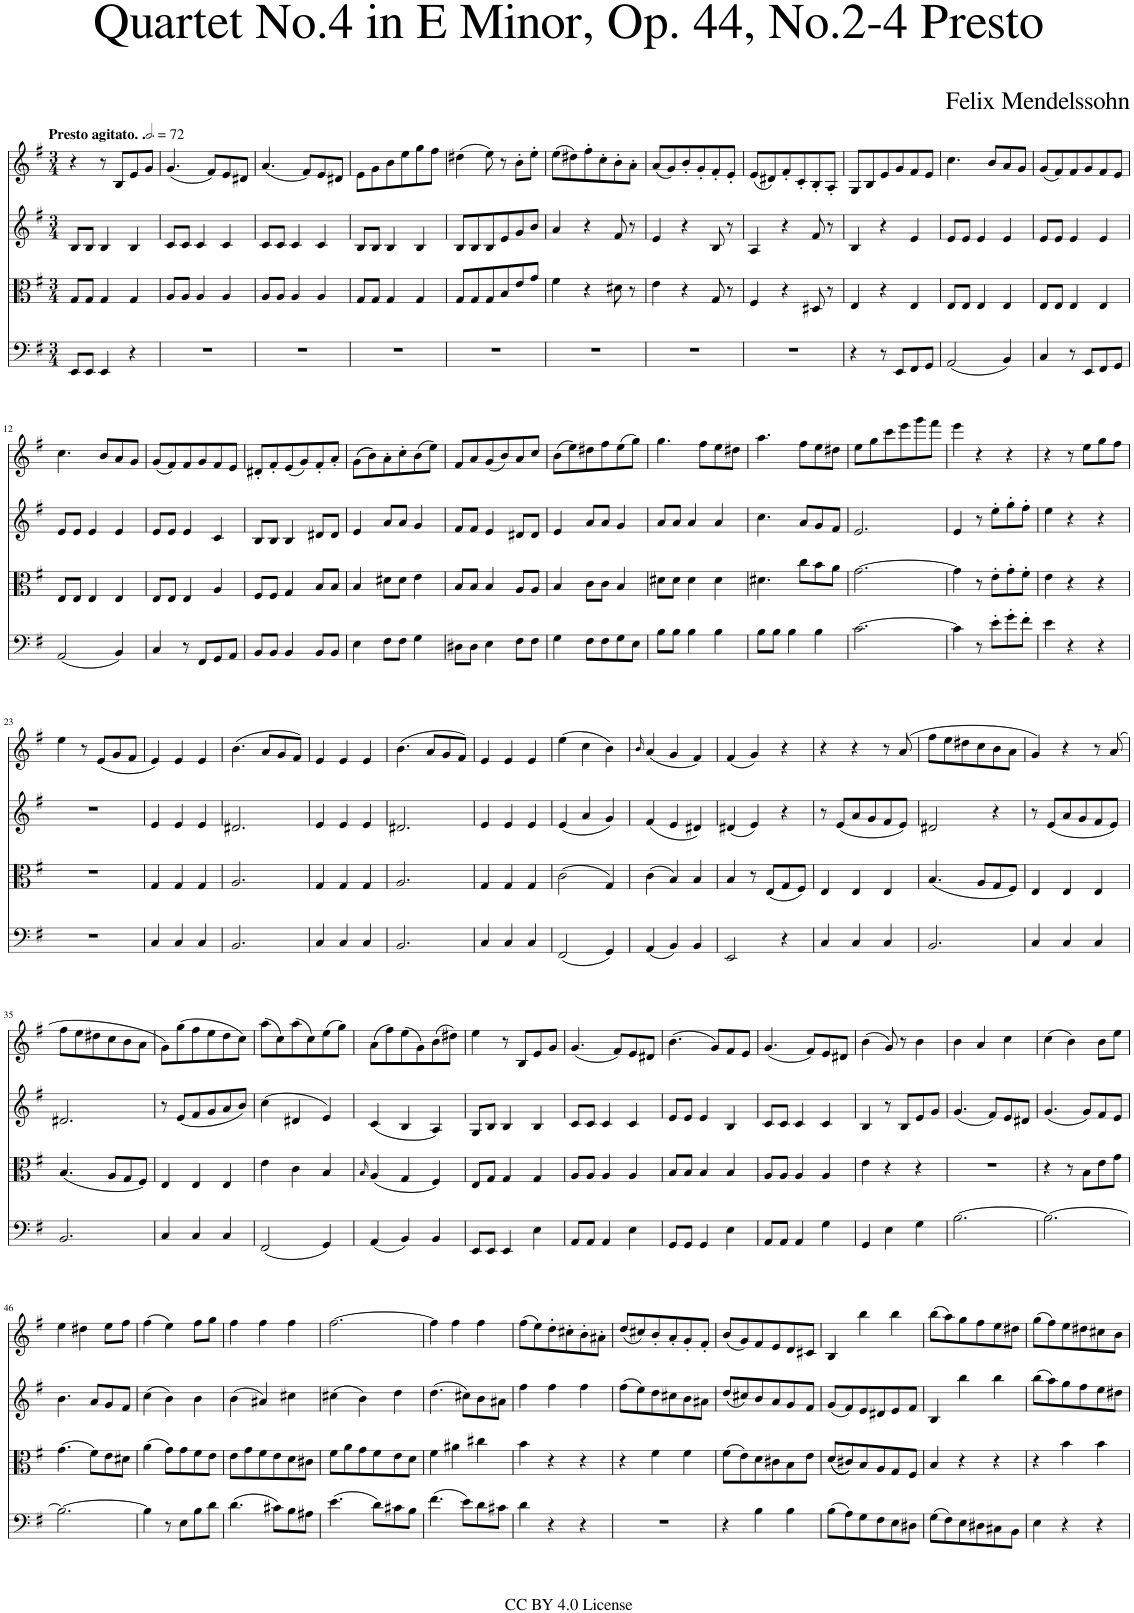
**kern	**kern	**kern	**kern
*part4	*part3	*part2	*part1
*staff4	*staff3	*staff2	*staff1
*I"Cello	*I"Viola	*I"Violin II	*I"Violin I
*	*I'Vla	*I'Vln	*I'Vln
*clefF4	*clefC3	*clefG2	*clefG2
*k[f#]	*k[f#]	*k[f#]	*k[f#]
*M3/4	*M3/4	*M3/4	*M3/4
*MM216	*MM216	*MM216	*MM216
=1	=1	=1	=1
!	!	!	!LO:TX:a:B:t=Presto agitato. .
8EE/L	8G/L	8B/L	4r
8EE/J	8G/J	8B/J	.
4EE/	4G/	4B/	8r
.	.	.	8B/L
4r	4G/	4B/	8e/
.	.	.	8g/J
=2	=2	=2	=2
2.r	8A/L	8c/L	(4.g/
.	8A/J	8c/J	.
.	4A/	4c/	.
.	.	.	8f#/L)
.	4A/	4c/	8e/
.	.	.	8d#X/J
=3	=3	=3	=3
2.r	8A/L	8c/L	(4.a/
.	8A/J	8c/J	.
.	4A/	4c/	.
.	.	.	8f#/L)
.	4A/	4c/	8e/
.	.	.	8d#X/J
=4	=4	=4	=4
2.r	8G/L	8B/L	8e\L
.	8G/J	8B/J	8g\
.	4G/	4B/	8b\
.	.	.	8ee\
.	4G/	4B/	8gg\
.	.	.	8ff#\J
=5	=5	=5	=5
2.r	8G/L	8B/L	(4dd#X\
.	8G/	8B/	.
.	8G/	8B/	8ee\)
.	8B/	8e/	8r
.	8e/	8g/	8b'\L
.	8g/J	8b/J	8ee'\J
=6	=6	=6	=6
2.r	4f#\	4a/	(8ee\L
.	.	.	8dd#X\)
.	4r	4r	8ff#'\
.	.	.	8cc'\
.	8d#X\	8f#/	8b'\
.	8r	8r	8a'\J
=7	=7	=7	=7
2.r	4e\	4e/	(8a/L
.	.	.	8g/)
.	4r	4r	8b'/
.	.	.	8g'/
.	8G/	8B/	8f#'/
.	8r	8r	8e'/J
=8	=8	=8	=8
2.r	4F#/	4A/	(8e/L
.	.	.	8d#X/)
.	4r	4r	8f#'/
.	.	.	8c'/
.	8D#X/	8f#/	8B'/
.	8r	8r	8A'/J
=9	=9	=9	=9
4r	4E/	4B/	8G/L
.	.	.	8B/
8r	4r	4r	8e/
8EE/L	.	.	8g/
8FF#/	4E/	4e/	8f#/
8GG/J	.	.	8e/J
=10	=10	=10	=10
(2AA/	8E/L	8e/L	4.cc\
.	8E/J	8e/J	.
.	4E/	4e/	.
.	.	.	8b/L
4BB/)	4E/	4e/	8a/
.	.	.	8g/J
=11	=11	=11	=11
4C/	8E/L	8e/L	(8g/L
.	8E/J	8e/J	8f#/)
8r	4E/	4e/	8f#/
8EE/L	.	.	8g/
8FF#/	4E/	4e/	8f#/
8GG/J	.	.	8e/J
!!LO:LB:g=z
=12	=12	=12	=12
(2AA/	8E/L	8e/L	4.cc\
.	8E/J	8e/J	.
.	4E/	4e/	.
.	.	.	8b/L
4BB/)	4E/	4e/	8a/
.	.	.	8g/J
=13	=13	=13	=13
4C/	8E/L	8e/L	(8g/L
.	8E/J	8e/J	8f#/)
8r	4E/	4e/	8f#/
8FF#/L	.	.	8g/
8GG/	4A/	4c/	8f#/
8AA/J	.	.	8e/J
=14	=14	=14	=14
8BB/L	8F#/L	8B/L	8d#X'/L
8BB/J	8F#/J	8B/J	8f#'/
4BB/	4G/	4B/	(8e/
.	.	.	8g/)
8BB/L	8B/L	8d#X/L	8f#'/
8BB/J	8B/J	8d#/J	8a'/J
=15	=15	=15	=15
4E\	4B/	4e/	((8g\L
.	.	.	8b\))
8F#\L	8d#X\L	8a/L	8a'\
8F#\J	8d#\J	8a/J	8cc'\
4G\	4e\	4g/	(8b\
.	.	.	8ee\J)
=16	=16	=16	=16
8D#X\L	8B/L	8f#/L	8f#/L
8D#\J	8B/J	8f#/J	8a/
4E\	4B/	4e/	(8g/
.	.	.	8b/)
8F#\L	8A/L	8d#X/L	8a/
8F#\J	8A/J	8d#/J	8cc/J
=17	=17	=17	=17
4G\	4B/	4e/	(8b\L
.	.	.	8ee\)
8F#\L	8c\L	8a/L	8dd#X\
8F#\	8c\J	8a/J	8ff#\
8G\	4B/	4g/	(8ee\
8E\J	.	.	8gg\J)
=18	=18	=18	=18
8B\L	8d#X\L	8a/L	4.gg\
8B\J	8d#\J	8a/J	.
4B\	4d#\	4a/	.
.	.	.	8ff#\L
4B\	4d#\	4a/	8ee\
.	.	.	8dd#X\J
=19	=19	=19	=19
8B\L	4.d#X\	4.cc\	4.aa\
8B\J	.	.	.
4B\	.	.	.
.	8cc\L	8a/L	8ff#\L
4B\	8b\	8g/	8ee\
.	8a\J	8f#/J	8dd#X\J
=20	=20	=20	=20
[2.c\	[2.g\	2.e/	8ee\L
.	.	.	8gg\
.	.	.	8ccc\
.	.	.	8eee\
.	.	.	8ggg\
.	.	.	8fff#\J
=21	=21	=21	=21
4c\]	4g\]	4e/	4eee\
8r	8r	8r	4r
8e'\L	8e'\L	8ee'\L	.
8g'\	8g'\	8gg'\	4r
8f#'\J	8f#'\J	8ff#'\J	.
=22	=22	=22	=22
4e\	4e\	4ee\	4r
4r	4r	4r	8r
.	.	.	8ee\L
4r	4r	4r	8gg\
.	.	.	8ff#\J
!!LO:LB:g=z
=23	=23	=23	=23
2.r	2.r	2.r	4ee\
.	.	.	8r
.	.	.	(8e/L
.	.	.	8g/
.	.	.	8f#/J
=24	=24	=24	=24
4C/	4G/	4e/	4e/)
4C/	4G/	4e/	4e/
4C/	4G/	4e/	4e/
=25	=25	=25	=25
2.BB/	2.A/	2.d#X/	(4.b\
.	.	.	8a/L
.	.	.	8g/
.	.	.	8f#/J)
=26	=26	=26	=26
4C/	4G/	4e/	4e/
4C/	4G/	4e/	4e/
4C/	4G/	4e/	4e/
=27	=27	=27	=27
2.BB/	2.A/	2.d#X/	(4.b\
.	.	.	8a/L
.	.	.	8g/
.	.	.	8f#/J)
=28	=28	=28	=28
4C/	4G/	4e/	4e/
4C/	4G/	4e/	4e/
4C/	4G/	4e/	4e/
=29	=29	=29	=29
(2FF#/	(2c\	(4e/	(4ee\
.	.	4a/	4cc\
4GG/)	4G/)	4g/)	4b\)
=30	=30	=30	=30
.	.	.	16qb/
(4AA/	(4c\	(4f#/	(4a/
4BB/)	4B/)	4e/	4g/
4BB/	4B/	4d#X/)	4f#/)
=31	=31	=31	=31
2EE/	4B/	(4d#X/	(4f#/
.	8r	4e/)	4g/)
.	(8E/L	.	.
4r	8G/	4r	4r
.	8F#/J)	.	.
=32	=32	=32	=32
4C/	4E/	8r	4r
.	.	(8e/L	.
4C/	4E/	8a/	4r
.	.	8g/	.
4C/	4E/	8f#/	8r
.	.	8e/J)	(8a/
=33	=33	=33	=33
2.BB/	(4.B/	2d#X/	8ff#\L
.	.	.	8ee\
.	.	.	8dd#X\
.	8A/L	.	8cc\
.	8G/	4r	8b\
.	8F#/J)	.	8a\J
=34	=34	=34	=34
4C/	4E/	8r	4g/)
.	.	(8e/L	.
4C/	4E/	8a/	4r
.	.	8g/	.
4C/	4E/	8f#/	8r
.	.	8e/J)	(8a/
!!LO:LB:g=z
=35	=35	=35	=35
2.BB/	(4.B/	2.d#X/	8ff#\L
.	.	.	8ee\
.	.	.	8dd#X\
.	8A/L	.	8cc\
.	8G/	.	8b\
.	8F#/J)	.	8a\J
=36	=36	=36	=36
4C/	4E/	8r	8g\L)
.	.	(8e/L	(8gg\
4C/	4E/	8f#/	8ff#\
.	.	8g/	8ee\
4C/	4E/	8a/	8dd\
.	.	8b/J)	8cc\J)
=37	=37	=37	=37
(2FF#/	4e\	(4cc\	(8aa\L
.	.	.	8cc\)
.	4c\	4d#X/	(8aa\
.	.	.	8cc\)
4GG/)	4B/	4e/)	(8ee\
.	.	.	8gg\J)
=38	=38	=38	=38
.	16qB/	.	.
(4AA/	(4A/	(4c/	(8a\L
.	.	.	8ff#\)
4BB/)	4G/	4B/	(8ee\
.	.	.	8g\)
4BB/	4F#/)	4A/)	(8b\
.	.	.	8dd#X\J)
=39	=39	=39	=39
8EE/L	8E/L	8G/L	4ee\
8EE/J	8G/J	8B/J	.
4EE/	4G/	4B/	8r
.	.	.	8B/L
4E\	4G/	4B/	8e/
.	.	.	8g/J
=40	=40	=40	=40
8AA/L	8A/L	8c/L	(4.g/
8AA/J	8A/J	8c/J	.
4AA/	4A/	4c/	.
.	.	.	8f#/L)
4E\	4A/	4c/	8e/
.	.	.	8d#X/J
=41	=41	=41	=41
8GG/L	8B/L	8e/L	(4.b\
8GG/J	8B/J	8e/J	.
4GG/	4B/	4e/	.
.	.	.	8g/L)
4E\	4B/	4B/	8f#/
.	.	.	8e/J
=42	=42	=42	=42
8AA/L	8A/L	8c/L	(4.g/
8AA/J	8A/J	8c/J	.
4AA/	4A/	4c/	.
.	.	.	8f#/L)
4G\	4A/	4c/	8e/
.	.	.	8d#X/J
=43	=43	=43	=43
4GG/	4e\	4B/	(4b\
4E\	4r	8r	8g/)
.	.	8B/L	8r
4G\	4r	8e/	4b\
.	.	8g/J	.
=44	=44	=44	=44
[2.B\	2.r	(4.g/	4b\
.	.	.	4a/
.	.	8f#/L)	.
.	.	8e/	4cc\
.	.	8d#X/J	.
=45	=45	=45	=45
2.B\_	4r	(4.g/	(4cc\
.	8r	.	4b\)
.	8B\L	8g/L)	.
.	8e\	8f#/	8b\L
.	8g\J	8e/J	8ee\J
!!LO:LB:g=z
=46	=46	=46	=46
2.B\_	(4.g\	4.b\	4ee\
.	.	.	4dd#X\
.	8f#\L)	8a/L	.
.	8e\	8g/	8ee\L
.	8d#X\J	8f#/J	8ff#\J
=47	=47	=47	=47
4B\]	(4a\	(4cc\	(4ff#\
8r	8g\L)	4b\)	4ee\)
8E\L	8g\	.	.
8B\	8f#\	4b\	8ff#\L
8d\J	8e\J	.	8gg\J
=48	=48	=48	=48
(4.d\	8e\L	(4b\	4ff#\
.	8g\	.	.
.	8f#\	4a#X/)	4ff#\
8c#X\L)	8e\	.	.
8B\	8d\	4cc#X\	4ff#\
8A#X\J	8c#X\J	.	.
=49	=49	=49	=49
(4.e\	8f#\L	(4cc#X\	[2.ff#\
.	8a\	.	.
.	8g\	4b\)	.
8d\L)	8f#\	.	.
8c#X\	8e\	4dd\	.
8B\J	8d\J	.	.
=50	=50	=50	=50
(4.f#\	4f#\	(4.dd\	4ff#\]
.	4a#X\	.	4ff#\
8e\L)	.	8cc#X\L)	.
8d\	4cc#X\	8b\	4ff#\
8c#X\J	.	8a#X\J	.
=51	=51	=51	=51
4d\	4b\	4ff#\	(8ff#\L
.	.	.	8ee\)
4r	4r	4ff#\	8dd'\
.	.	.	8cc#X'\
4r	4r	4ff#\	8b'\
.	.	.	8a#X'\J
=52	=52	=52	=52
2.r	4r	(8ff#\L	(8dd/L
.	.	8ee\)	8cc#X/)
.	4f#\	8dd\	8b'/
.	.	8cc#X\	8a'/
.	4f#\	8b\	8g'/
.	.	8a#X\J	8f#'/J
=53	=53	=53	=53
4r	(8f#\L	(8dd/L	(8b/L
.	8e\)	8cc#X/)	8g/)
4B\	8d\	8b/	8f#/
.	8c#X\	8a/	8e/
4B\	8B\	8g/	8d/
.	8e\J	8f#/J	8c#X/J
=54	=54	=54	=54
(8B\L	((8d/L	(8g/L	4B/
8A\)	8c#X/))	8f#/)	.
8G\	8B/	8e/	4bb\
8F#\	8A/	8d#X/	.
8E\	8G/	8e/	4bb\
8D#X\J	8F#/J	8f#/J	.
=55	=55	=55	=55
(8G\L	4B/	4B/	(8bb\L
8F#\)	.	.	8aa\)
8E\	4r	4bb\	8gg\
8D#X\	.	.	8ff#\
8C#X\	4r	4bb\	8ee\
8BB\J	.	.	8dd#X\J
=56	=56	=56	=56
4E\	4r	(8bb\L	(8gg\L
.	.	8aa\)	8ff#\)
4r	4b\	8gg\	8ee\
.	.	8ff#\	8dd#X\
4r	4b\	8ee\	8cc#X\
.	.	8dd#X\J	8b\J
=	=	=	=
*-	*-	*-	*-
